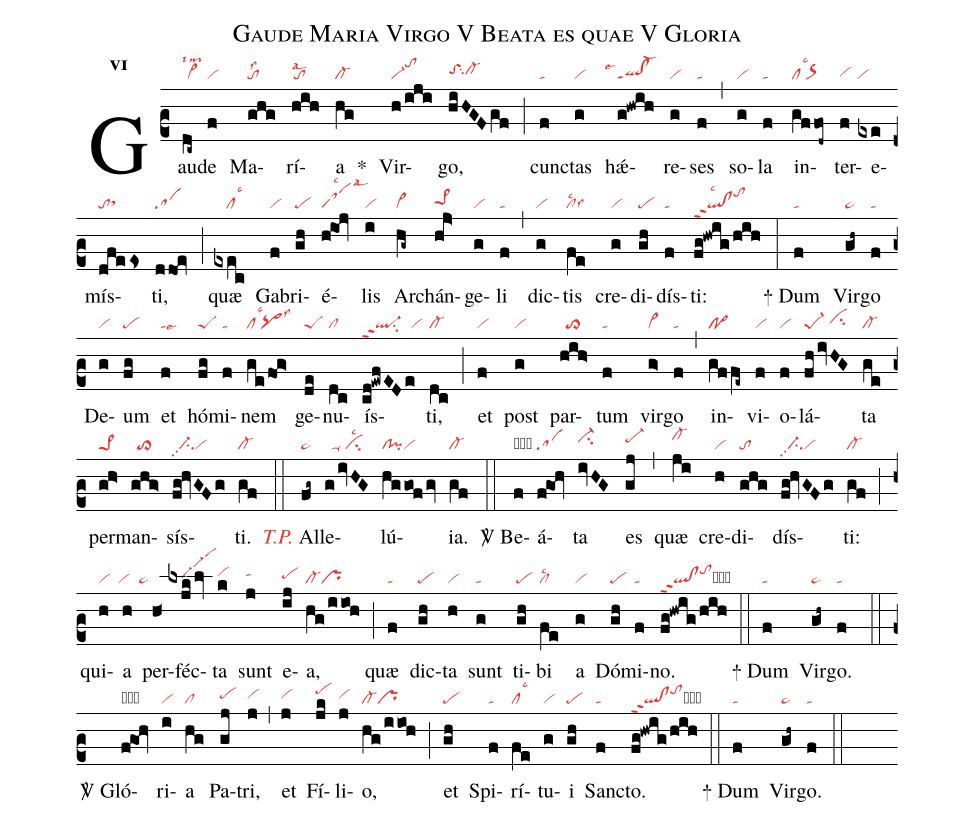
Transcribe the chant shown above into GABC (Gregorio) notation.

name:Gaude Maria Virgo V Beata es quae V Gloria;
office-part:re;
mode:6;
nabc-lines:1;
%%
initial-style: 1;
name: Gaude Maria Virgo;
mode: 6;
office-part: Responsorium;
annotation: Resp.;
annotation: vi;
nabc-lines: 1;
%%
(c2) Gau(dc~|vi>lsim2)de(f|vi) Ma(ghg|tolss2)rí(hih|tolsal2)a(hg|cl-) <sp>*</sp>() Vir(h/iji|vi-tohk)go,(hiHGFgf|toShhsu2cl-hh) (;) cunc(f|ta)tas(g|vi) hǽ(g!hwih|````ql!cl-ppt1lse4)re(g|vi)ses(f|ta) (,) so(g|vi)la(f|ta) in(gffod~|cllsc3`or>)ter(f|vihg)e(exe|vi)mís(dfees|tosthh)ti,(ddoe|sa) (;) quæ(exec|////cllsc3) Ga(f|vi)bri(gh|pe)é(h@ioj|saMlsc2lsal3)lis(i|vi) Arch(hg~|vi>)án(hj>|pe>1hh)ge(g|vi)li(f|ta) (,) dic(g|vi)tis(fe|cllsc2lss6) cre(g|vi)di(gh|pe)dís(f|ta)ti:(fg!hwig/hih|ql!clppt2lsc2tohk) (:)
<sp>+</sp> Dum(f|ta) Vir(gh~|pe~)go(f|ta) De(g|vi)um(fg|pe) et(f|talse6) hó(fg|peS)mi(f|ta)nem(gefog>|cllsc3`pq>lss3) ge(de|peS)nu(dc|cl)ís(cd!ewfEDe|ql-ppt2su2vi)ti,(dc|cl-) (;) et(f|vi) post(g|vi) par(hih>|//to>)tum(f|ta) vir(g>|vi>)go(f|ta) (,) in(gffe~|po>)vi(f|vi)o(f|vi)lá(fh/ivHG|pe-1/cihh)ta(ge|cl-) per(gh>|pe>1)man(ghg>|//to>)sís(fg!hvGFg|//ci-pp2vi)ti.(gf|cl-) (::) <c><i>T.P.</i></c> Al(fg~|pe~)le(g/ivHG|//ta-/cilsc2)lú(hg/gofgv|cl!pivi)ia.(gf|cl-) (::)

<sp>V/</sp> Be(f|obta)á(f@goh|sa)ta(ivHG|ci-hi) es(gj|pe-hi) (,) quæ(ji|cl-hj) cre(h|vi)di(ghg|to)dís(fg!hvGFg|//ci-pp2vi)ti:(gf|cl-) (;) qui(h|vi)a(h|`vi) per(h<|````pe~)féc(lxjk/lv|////vi-hh!vi-hh!vihh)ta(k|vihi) sunt(j|tahi) e(ij|pehh)a,(hg/iioh|cl-pr) (;) quæ(f|ta) dic(gh|pe)ta(h|vi) sunt(g|ta) ti(gh|pe)bi(fe|cllsc2) a(g|vi) Dó(gh|pe)mi(f|ta)no.(fg!hwig/hih|ql!clppt2tohjcb) (::)
<sp>+</sp> Dum(f|ta) Vir(gh~|pe~)go.(f|ta) (::)

<sp>V/</sp> Gló(f@goh|obsa)ri(i|vi)a(hg|cl) Pa(gj|pehh)tri,(j|vihh) (,) et(j|vihh) Fí(jk|pehj)li(j|vihh)o,(hg/iioh|cl-pr) (;) et(gh|pe) Spi(f|ta)rí(fe|cllsc3)tu(g|vi)i(gh|pe) Sanc(f|ta)to.(fg!hwig/hih|ql!clppt2tohjcb) (::)
<sp>+</sp> Dum(f|ta) Vir(gh~|pe~)go.(f|ta) (::)
